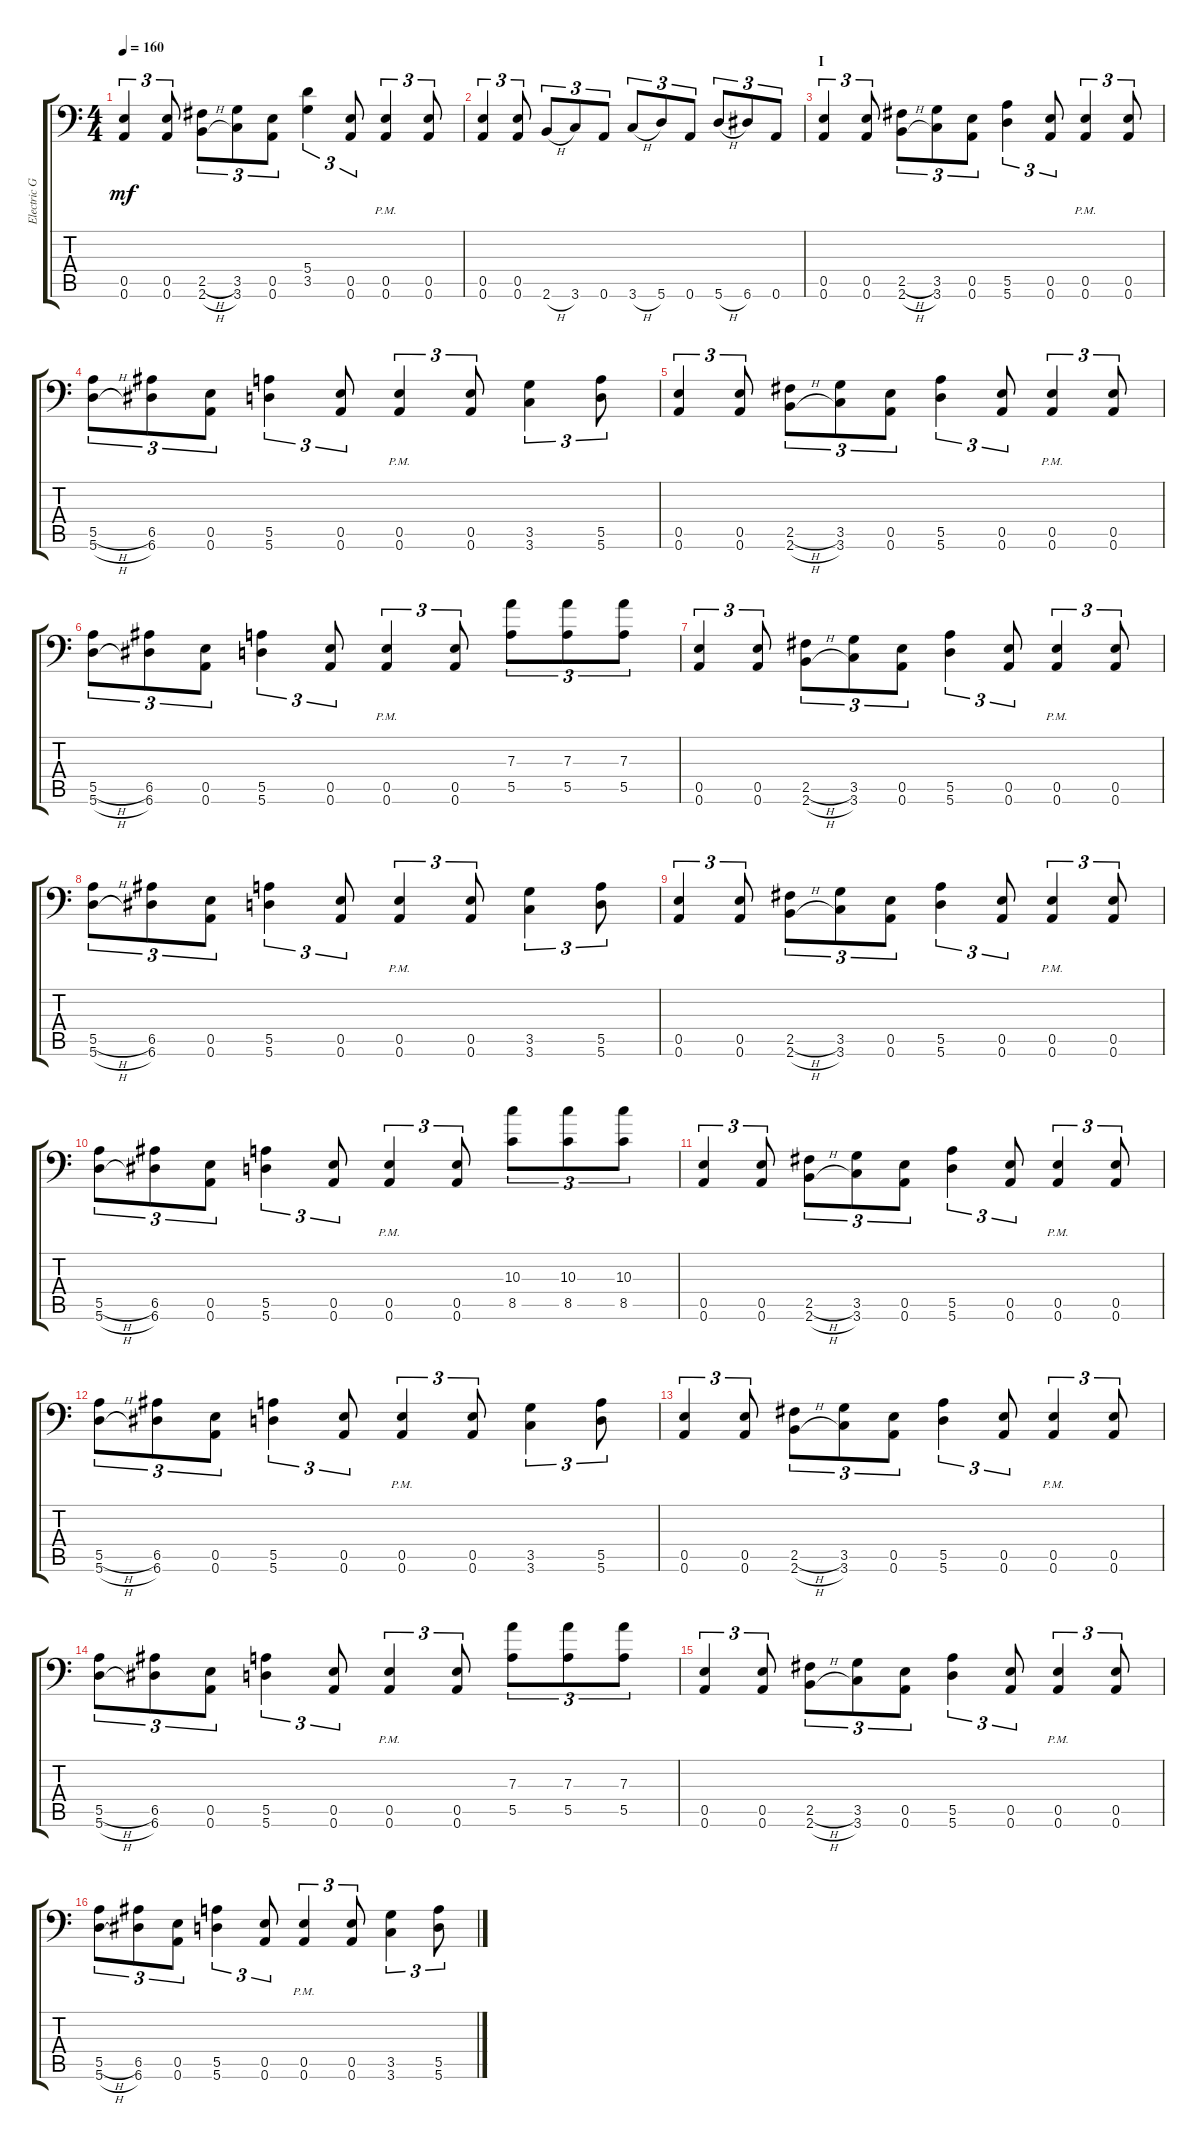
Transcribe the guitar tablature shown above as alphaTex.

\track ("Electric Guitar <葵>" "Electric G") {instrument distortionguitar}
\staff {score tabs}
\tuning (B3 Gb3 D3 A2 E2 A1) {hide}
\ts (4 4)
\tempo 160
\clef f4
\ks c
(0.5 0.6).4{tu (3 2) dy mf} (0.5 0.6).8{tu (3 2)} (2.5{h} 2.6{h}).8{tu (3 2)} (3.5 3.6).8{tu (3 2)} (0.5 0.6).8{tu (3 2)} (5.4 3.5).4{tu (3 2)} (0.5 0.6).8{tu (3 2)} (0.5{pm} 0.6{pm}).4{tu (3 2)} (0.5 0.6).8{tu (3 2)} |
(0.5 0.6).4{tu (3 2)} (0.5 0.6).8{tu (3 2)} 2.6{h}.8{tu (3 2)} 3.6.8{tu (3 2)} 0.6.8{tu (3 2)} 3.6{h}.8{tu (3 2)} 5.6.8{tu (3 2)} 0.6.8{tu (3 2)} 5.6{h}.8{tu (3 2)} 6.6.8{tu (3 2)} 0.6.8{tu (3 2)} |
\section ("" "I")
(0.5 0.6).4{tu (3 2)} (0.5 0.6).8{tu (3 2)} (2.5{h} 2.6{h}).8{tu (3 2)} (3.5 3.6).8{tu (3 2)} (0.5 0.6).8{tu (3 2)} (5.5 5.6).4{tu (3 2)} (0.5 0.6).8{tu (3 2)} (0.5{pm} 0.6{pm}).4{tu (3 2)} (0.5 0.6).8{tu (3 2)} |
(5.5{h} 5.6{h}).8{tu (3 2)} (6.5 6.6).8{tu (3 2)} (0.5 0.6).8{tu (3 2)} (5.5 5.6).4{tu (3 2)} (0.5 0.6).8{tu (3 2)} (0.5{pm} 0.6{pm}).4{tu (3 2)} (0.5 0.6).8{tu (3 2)} (3.5 3.6).4{tu (3 2)} (5.5 5.6).8{tu (3 2)} |
(0.5 0.6).4{tu (3 2)} (0.5 0.6).8{tu (3 2)} (2.5{h} 2.6{h}).8{tu (3 2)} (3.5 3.6).8{tu (3 2)} (0.5 0.6).8{tu (3 2)} (5.5 5.6).4{tu (3 2)} (0.5 0.6).8{tu (3 2)} (0.5{pm} 0.6{pm}).4{tu (3 2)} (0.5 0.6).8{tu (3 2)} |
(5.5{h} 5.6{h}).8{tu (3 2)} (6.5 6.6).8{tu (3 2)} (0.5 0.6).8{tu (3 2)} (5.5 5.6).4{tu (3 2)} (0.5 0.6).8{tu (3 2)} (0.5{pm} 0.6{pm}).4{tu (3 2)} (0.5 0.6).8{tu (3 2)} (7.3 5.5).8{tu (3 2)} (7.3 5.5).8{tu (3 2)} (7.3 5.5).8{tu (3 2)} |
(0.5 0.6).4{tu (3 2)} (0.5 0.6).8{tu (3 2)} (2.5{h} 2.6{h}).8{tu (3 2)} (3.5 3.6).8{tu (3 2)} (0.5 0.6).8{tu (3 2)} (5.5 5.6).4{tu (3 2)} (0.5 0.6).8{tu (3 2)} (0.5{pm} 0.6{pm}).4{tu (3 2)} (0.5 0.6).8{tu (3 2)} |
(5.5{h} 5.6{h}).8{tu (3 2)} (6.5 6.6).8{tu (3 2)} (0.5 0.6).8{tu (3 2)} (5.5 5.6).4{tu (3 2)} (0.5 0.6).8{tu (3 2)} (0.5{pm} 0.6{pm}).4{tu (3 2)} (0.5 0.6).8{tu (3 2)} (3.5 3.6).4{tu (3 2)} (5.5 5.6).8{tu (3 2)} |
(0.5 0.6).4{tu (3 2)} (0.5 0.6).8{tu (3 2)} (2.5{h} 2.6{h}).8{tu (3 2)} (3.5 3.6).8{tu (3 2)} (0.5 0.6).8{tu (3 2)} (5.5 5.6).4{tu (3 2)} (0.5 0.6).8{tu (3 2)} (0.5{pm} 0.6{pm}).4{tu (3 2)} (0.5 0.6).8{tu (3 2)} |
(5.5{h} 5.6{h}).8{tu (3 2)} (6.5 6.6).8{tu (3 2)} (0.5 0.6).8{tu (3 2)} (5.5 5.6).4{tu (3 2)} (0.5 0.6).8{tu (3 2)} (0.5{pm} 0.6{pm}).4{tu (3 2)} (0.5 0.6).8{tu (3 2)} (10.3 8.5).8{tu (3 2)} (10.3 8.5).8{tu (3 2)} (10.3 8.5).8{tu (3 2)} |
(0.5 0.6).4{tu (3 2)} (0.5 0.6).8{tu (3 2)} (2.5{h} 2.6{h}).8{tu (3 2)} (3.5 3.6).8{tu (3 2)} (0.5 0.6).8{tu (3 2)} (5.5 5.6).4{tu (3 2)} (0.5 0.6).8{tu (3 2)} (0.5{pm} 0.6{pm}).4{tu (3 2)} (0.5 0.6).8{tu (3 2)} |
(5.5{h} 5.6{h}).8{tu (3 2)} (6.5 6.6).8{tu (3 2)} (0.5 0.6).8{tu (3 2)} (5.5 5.6).4{tu (3 2)} (0.5 0.6).8{tu (3 2)} (0.5{pm} 0.6{pm}).4{tu (3 2)} (0.5 0.6).8{tu (3 2)} (3.5 3.6).4{tu (3 2)} (5.5 5.6).8{tu (3 2)} |
(0.5 0.6).4{tu (3 2)} (0.5 0.6).8{tu (3 2)} (2.5{h} 2.6{h}).8{tu (3 2)} (3.5 3.6).8{tu (3 2)} (0.5 0.6).8{tu (3 2)} (5.5 5.6).4{tu (3 2)} (0.5 0.6).8{tu (3 2)} (0.5{pm} 0.6{pm}).4{tu (3 2)} (0.5 0.6).8{tu (3 2)} |
(5.5{h} 5.6{h}).8{tu (3 2)} (6.5 6.6).8{tu (3 2)} (0.5 0.6).8{tu (3 2)} (5.5 5.6).4{tu (3 2)} (0.5 0.6).8{tu (3 2)} (0.5{pm} 0.6{pm}).4{tu (3 2)} (0.5 0.6).8{tu (3 2)} (7.3 5.5).8{tu (3 2)} (7.3 5.5).8{tu (3 2)} (7.3 5.5).8{tu (3 2)} |
(0.5 0.6).4{tu (3 2)} (0.5 0.6).8{tu (3 2)} (2.5{h} 2.6{h}).8{tu (3 2)} (3.5 3.6).8{tu (3 2)} (0.5 0.6).8{tu (3 2)} (5.5 5.6).4{tu (3 2)} (0.5 0.6).8{tu (3 2)} (0.5{pm} 0.6{pm}).4{tu (3 2)} (0.5 0.6).8{tu (3 2)} |
(5.5{h} 5.6{h}).8{tu (3 2)} (6.5 6.6).8{tu (3 2)} (0.5 0.6).8{tu (3 2)} (5.5 5.6).4{tu (3 2)} (0.5 0.6).8{tu (3 2)} (0.5{pm} 0.6{pm}).4{tu (3 2)} (0.5 0.6).8{tu (3 2)} (3.5 3.6).4{tu (3 2)} (5.5 5.6).8{tu (3 2)}
